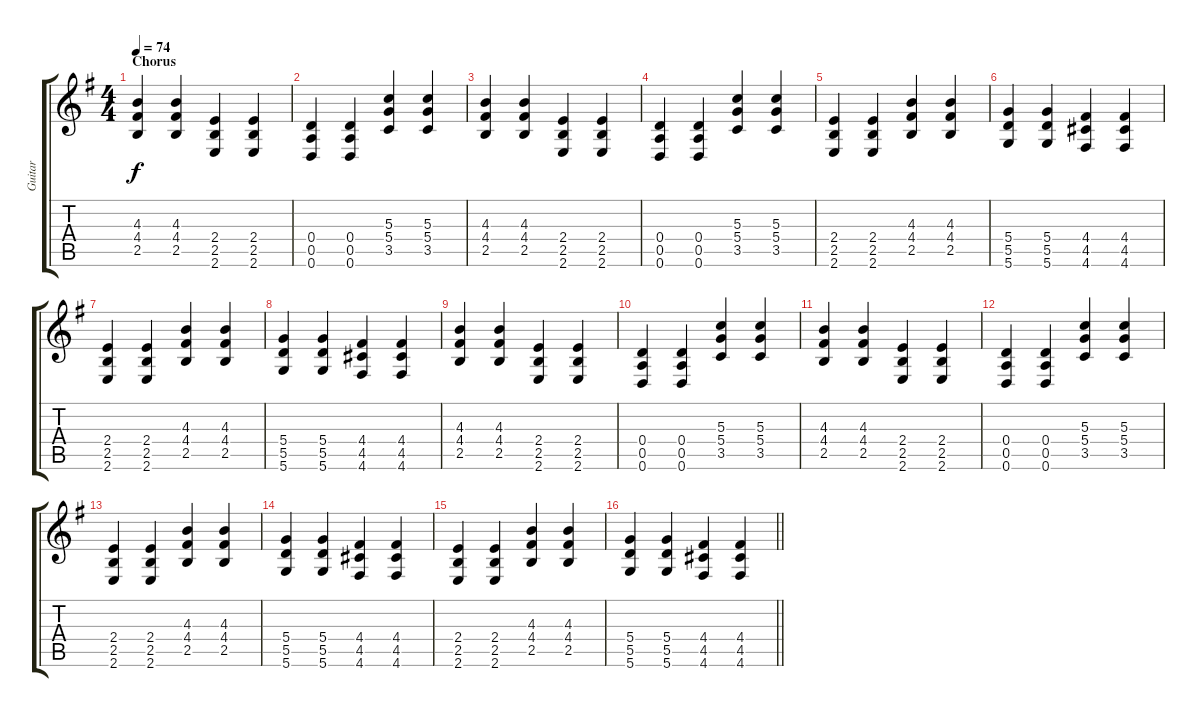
\track ("Guitar" "Guitar") {instrument overdrivenguitar}
\staff {score tabs}
\tuning (E4 B3 G3 D3 A2 D2) {hide}
\ts (4 4)
\section ("" "Chorus")
\tempo 74
\clef g2
\ks eminor
(4.3 4.4 2.5).4{dy f} (4.3 4.4 2.5).4 (2.4 2.5 2.6).4 (2.4 2.5 2.6).4 |
(0.4 0.5 0.6).4 (0.4 0.5 0.6).4 (5.3 5.4 3.5).4 (5.3 5.4 3.5).4 |
(4.3 4.4 2.5).4 (4.3 4.4 2.5).4 (2.4 2.5 2.6).4 (2.4 2.5 2.6).4 |
(0.4 0.5 0.6).4 (0.4 0.5 0.6).4 (5.3 5.4 3.5).4 (5.3 5.4 3.5).4 |
(2.4 2.5 2.6).4 (2.4 2.5 2.6).4 (4.3 4.4 2.5).4 (4.3 4.4 2.5).4 |
(5.4 5.5 5.6).4 (5.4 5.5 5.6).4 (4.4 4.5 4.6).4 (4.4 4.5 4.6).4 |
(2.4 2.5 2.6).4 (2.4 2.5 2.6).4 (4.3 4.4 2.5).4 (4.3 4.4 2.5).4 |
(5.4 5.5 5.6).4 (5.4 5.5 5.6).4 (4.4 4.5 4.6).4 (4.4 4.5 4.6).4 |
(4.3 4.4 2.5).4 (4.3 4.4 2.5).4 (2.4 2.5 2.6).4 (2.4 2.5 2.6).4 |
(0.4 0.5 0.6).4 (0.4 0.5 0.6).4 (5.3 5.4 3.5).4 (5.3 5.4 3.5).4 |
(4.3 4.4 2.5).4 (4.3 4.4 2.5).4 (2.4 2.5 2.6).4 (2.4 2.5 2.6).4 |
(0.4 0.5 0.6).4 (0.4 0.5 0.6).4 (5.3 5.4 3.5).4 (5.3 5.4 3.5).4 |
(2.4 2.5 2.6).4 (2.4 2.5 2.6).4 (4.3 4.4 2.5).4 (4.3 4.4 2.5).4 |
(5.4 5.5 5.6).4 (5.4 5.5 5.6).4 (4.4 4.5 4.6).4 (4.4 4.5 4.6).4 |
(2.4 2.5 2.6).4 (2.4 2.5 2.6).4 (4.3 4.4 2.5).4 (4.3 4.4 2.5).4 |
\barLineRight lightlight
(5.4 5.5 5.6).4 (5.4 5.5 5.6).4 (4.4 4.5 4.6).4 (4.4 4.5 4.6).4
